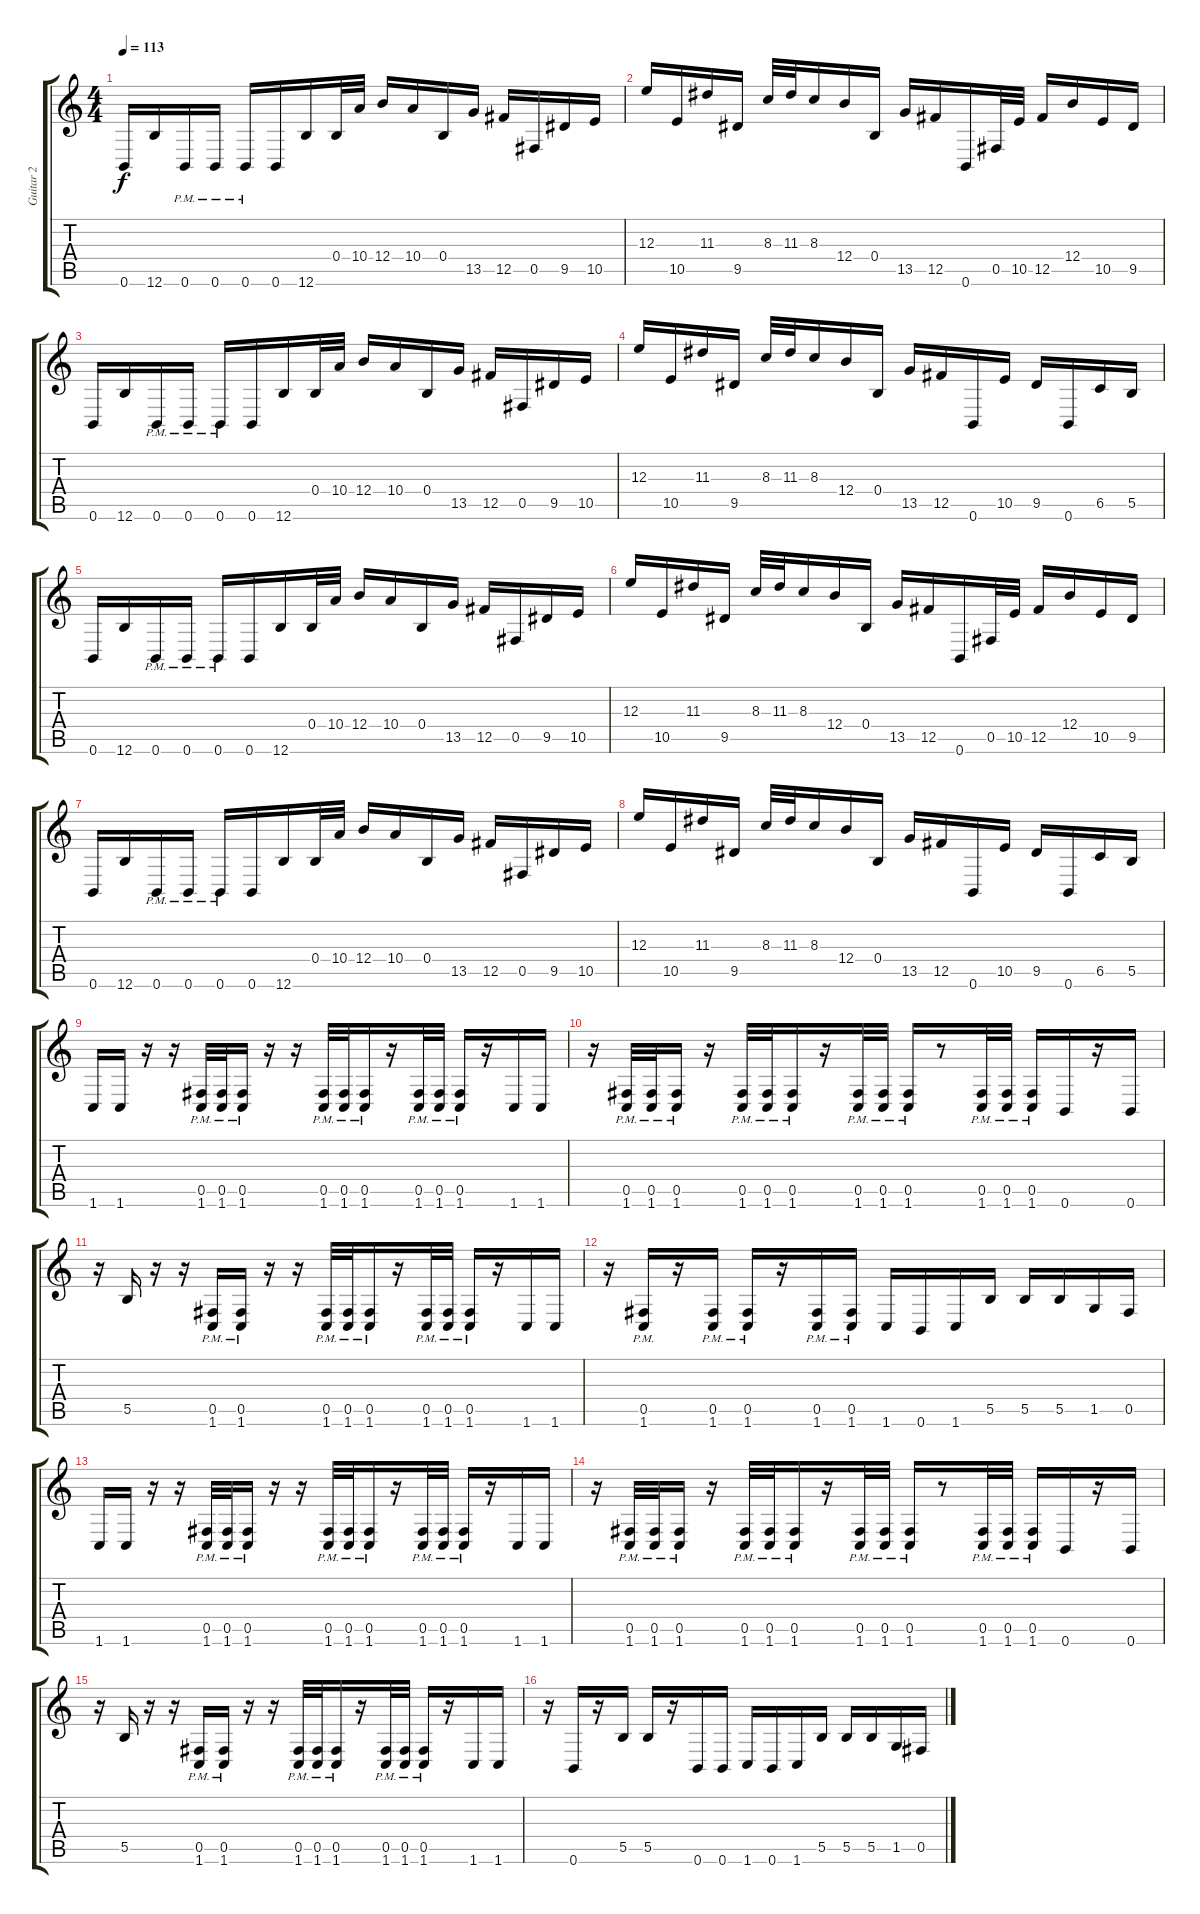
\track ("Guitar 2" "Guitar 2") {instrument overdrivenguitar}
\staff {score tabs}
\tuning (Db4 Ab3 E3 B2 Gb2 B1) {hide}
\ts (4 4)
\tempo 113
\clef g2
\ks c
0.6.16{dy f} 12.6.16 0.6{pm}.16 0.6{pm}.16 0.6{pm}.16 0.6.16 12.6.16 0.4.32 10.4.32 12.4.16 10.4.16 0.4.16 13.5.16 12.5.16 0.5.16 9.5.16 10.5.16 |
12.3.16 10.5.16 11.3.16 9.5.16 8.3.32 11.3.32 8.3.16 12.4.16 0.4.16 13.5.16 12.5.16 0.6.16 0.5.32 10.5.32 12.5.16 12.4.16 10.5.16 9.5.16 |
0.6.16 12.6.16 0.6{pm}.16 0.6{pm}.16 0.6{pm}.16 0.6.16 12.6.16 0.4.32 10.4.32 12.4.16 10.4.16 0.4.16 13.5.16 12.5.16 0.5.16 9.5.16 10.5.16 |
12.3.16 10.5.16 11.3.16 9.5.16 8.3.32 11.3.32 8.3.16 12.4.16 0.4.16 13.5.16 12.5.16 0.6.16 10.5.16 9.5.16 0.6.16 6.5.16 5.5.16 |
0.6.16 12.6.16 0.6{pm}.16 0.6{pm}.16 0.6{pm}.16 0.6.16 12.6.16 0.4.32 10.4.32 12.4.16 10.4.16 0.4.16 13.5.16 12.5.16 0.5.16 9.5.16 10.5.16 |
12.3.16 10.5.16 11.3.16 9.5.16 8.3.32 11.3.32 8.3.16 12.4.16 0.4.16 13.5.16 12.5.16 0.6.16 0.5.32 10.5.32 12.5.16 12.4.16 10.5.16 9.5.16 |
0.6.16 12.6.16 0.6{pm}.16 0.6{pm}.16 0.6{pm}.16 0.6.16 12.6.16 0.4.32 10.4.32 12.4.16 10.4.16 0.4.16 13.5.16 12.5.16 0.5.16 9.5.16 10.5.16 |
12.3.16 10.5.16 11.3.16 9.5.16 8.3.32 11.3.32 8.3.16 12.4.16 0.4.16 13.5.16 12.5.16 0.6.16 10.5.16 9.5.16 0.6.16 6.5.16 5.5.16 |
1.6.16 1.6.16 r.16 r.16 (0.5{pm} 1.6{pm}).32 (0.5{pm} 1.6{pm}).32 (0.5{pm} 1.6{pm}).16 r.16 r.16 (0.5{pm} 1.6{pm}).32 (0.5{pm} 1.6{pm}).32 (0.5{pm} 1.6{pm}).16 r.16 (0.5{pm} 1.6{pm}).32 (0.5{pm} 1.6{pm}).32 (0.5{pm} 1.6{pm}).16 r.16 1.6.16 1.6.16 |
r.16 (0.5{pm} 1.6{pm}).32 (0.5{pm} 1.6{pm}).32 (0.5{pm} 1.6{pm}).16 r.16 (0.5{pm} 1.6{pm}).32 (0.5{pm} 1.6{pm}).32 (0.5{pm} 1.6{pm}).16 r.16 (0.5{pm} 1.6{pm}).32 (0.5{pm} 1.6{pm}).32 (0.5{pm} 1.6{pm}).16 r.8 (0.5{pm} 1.6{pm}).32 (0.5{pm} 1.6{pm}).32 (0.5{pm} 1.6{pm}).16 0.6.16 r.16 0.6.16 |
r.16 5.5.16 r.16 r.16 (0.5{pm} 1.6{pm}).16 (0.5{pm} 1.6{pm}).16 r.16 r.16 (0.5{pm} 1.6{pm}).32 (0.5{pm} 1.6{pm}).32 (0.5{pm} 1.6{pm}).16 r.16 (0.5{pm} 1.6{pm}).32 (0.5{pm} 1.6{pm}).32 (0.5{pm} 1.6{pm}).16 r.16 1.6.16 1.6.16 |
r.16 (0.5{pm} 1.6{pm}).16 r.16 (0.5{pm} 1.6{pm}).16 (0.5{pm} 1.6{pm}).16 r.16 (0.5{pm} 1.6{pm}).16 (0.5{pm} 1.6{pm}).16 1.6.16 0.6.16 1.6.16 5.5.16 5.5.16 5.5.16 1.5.16 0.5.16 |
1.6.16 1.6.16 r.16 r.16 (0.5{pm} 1.6{pm}).32 (0.5{pm} 1.6{pm}).32 (0.5{pm} 1.6{pm}).16 r.16 r.16 (0.5{pm} 1.6{pm}).32 (0.5{pm} 1.6{pm}).32 (0.5{pm} 1.6{pm}).16 r.16 (0.5{pm} 1.6{pm}).32 (0.5{pm} 1.6{pm}).32 (0.5{pm} 1.6{pm}).16 r.16 1.6.16 1.6.16 |
r.16 (0.5{pm} 1.6{pm}).32 (0.5{pm} 1.6{pm}).32 (0.5{pm} 1.6{pm}).16 r.16 (0.5{pm} 1.6{pm}).32 (0.5{pm} 1.6{pm}).32 (0.5{pm} 1.6{pm}).16 r.16 (0.5{pm} 1.6{pm}).32 (0.5{pm} 1.6{pm}).32 (0.5{pm} 1.6{pm}).16 r.8 (0.5{pm} 1.6{pm}).32 (0.5{pm} 1.6{pm}).32 (0.5{pm} 1.6{pm}).16 0.6.16 r.16 0.6.16 |
r.16 5.5.16 r.16 r.16 (0.5{pm} 1.6{pm}).16 (0.5{pm} 1.6{pm}).16 r.16 r.16 (0.5{pm} 1.6{pm}).32 (0.5{pm} 1.6{pm}).32 (0.5{pm} 1.6{pm}).16 r.16 (0.5{pm} 1.6{pm}).32 (0.5{pm} 1.6{pm}).32 (0.5{pm} 1.6{pm}).16 r.16 1.6.16 1.6.16 |
r.16 0.6.16 r.16 5.5.16 5.5.16 r.16 0.6.16 0.6.16 1.6.16 0.6.16 1.6.16 5.5.16 5.5.16 5.5.16 1.5.16 0.5.16
